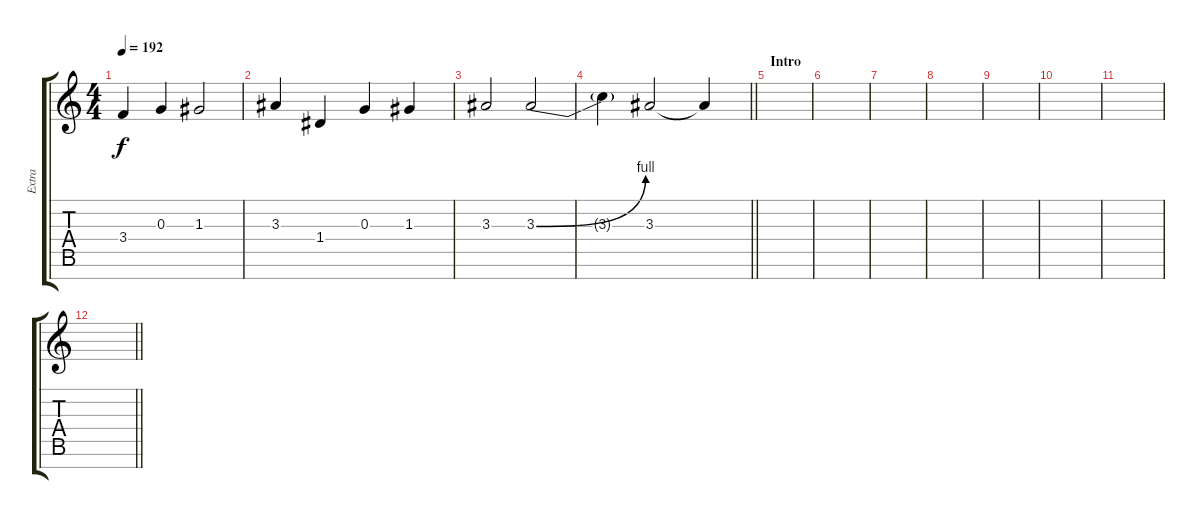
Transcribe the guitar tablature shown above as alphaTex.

\track ("Extra" "Extra") {instrument distortionguitar}
\staff {score tabs}
\tuning (E4 B3 G3 D3 A2 E2 B1) {hide}
\ts (4 4)
\tempo 192
\clef g2
\ks c
3.4.4{dy f} 0.3.4 1.3.2 |
3.3.4 1.4.4 0.3.4 1.3.4 |
3.3.2 3.3{be (bend 0 0 60 4)}.2 |
\barLineRight lightlight
3.3{t}.4 3.3.2 3.3{t}.4 |
\section ("" "Intro")
|
|
|
|
|
|
|
\barLineRight lightlight
